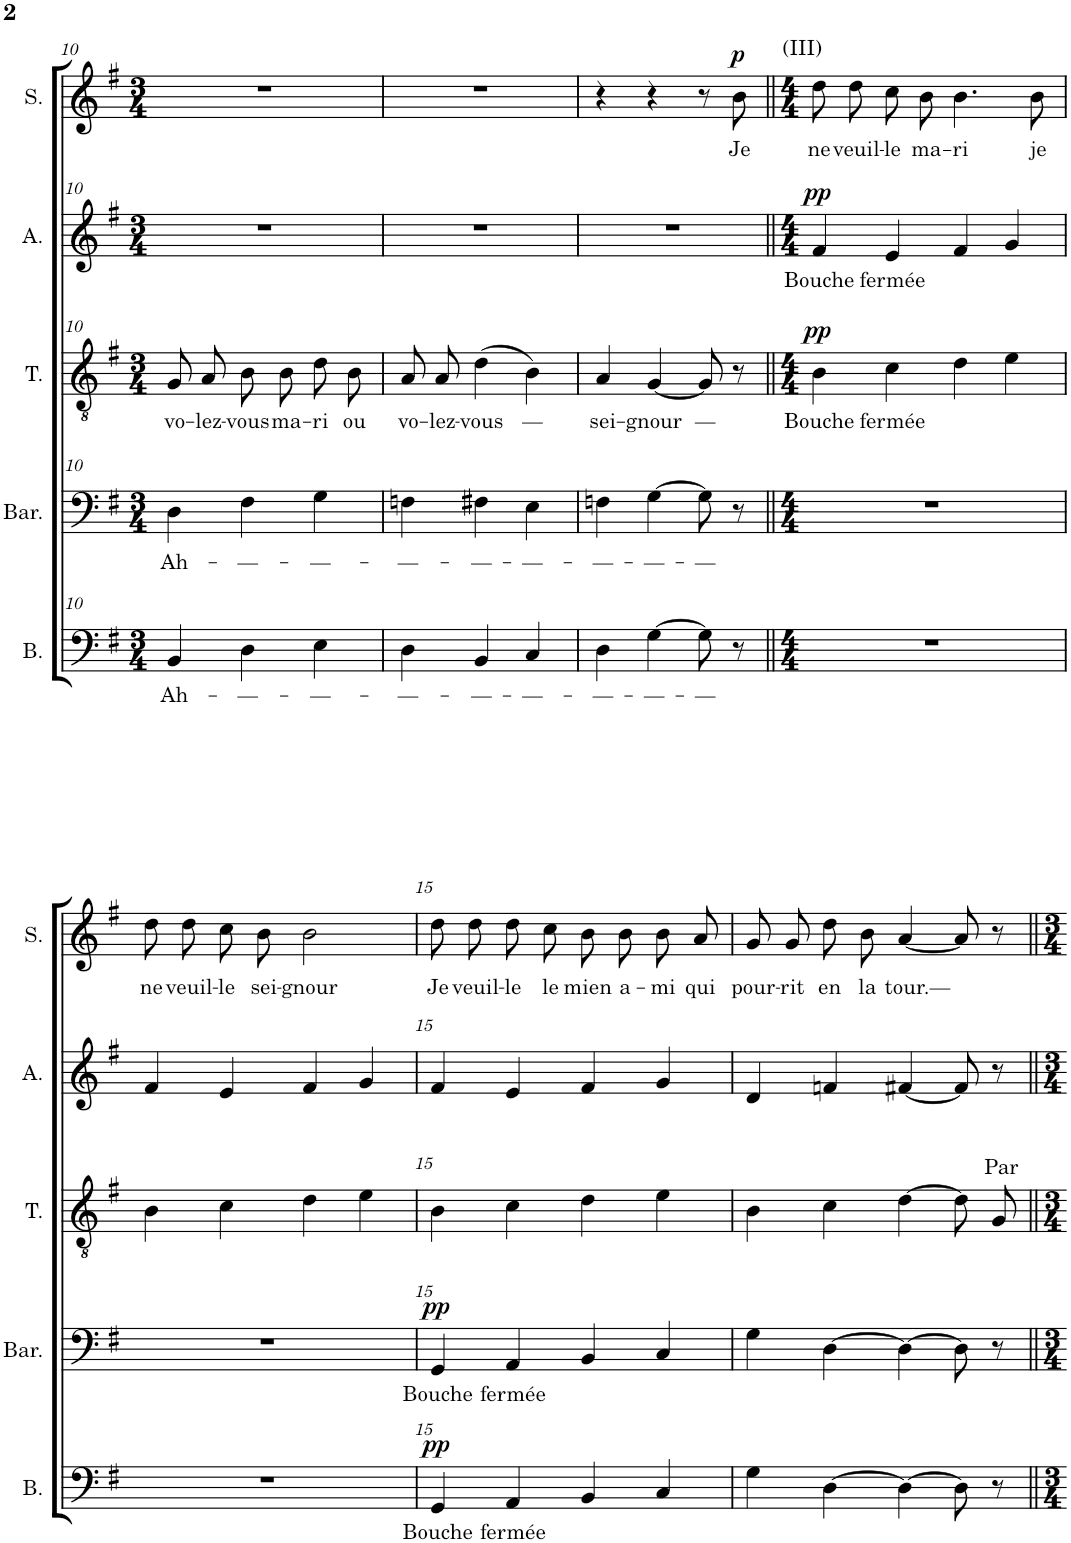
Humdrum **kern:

**kern	**text	**dynam	**kern	**text	**dynam	**kern	**text	**dynam	**kern	**text	**dynam	**kern	**text	**dynam
*part5	*part5	*part5	*part4	*part4	*part4	*part3	*part3	*part3	*part2	*part2	*part2	*part1	*part1	*part1
*staff5	*staff5	*staff5	*staff4	*staff4	*staff4	*staff3	*staff3	*staff3	*staff2	*staff2	*staff2	*staff1	*staff1	*staff1
*I"Basse	*	*	*I"Baryton	*	*	*I"Ténor	*	*	*I"Alto	*	*	*I"Soprano	*	*
*I'B.	*	*	*I'Bar.	*	*	*I'T.	*	*	*I'A.	*	*	*I'S.	*	*
!!LO:PB:g=z
*clefF4	*	*	*clefF4	*	*	*clefGv2	*	*	*clefG2	*	*	*clefG2	*	*
*k[f#]	*	*	*k[f#]	*	*	*k[f#]	*	*	*k[f#]	*	*	*k[f#]	*	*
*M3/4	*	*	*M3/4	*	*	*M3/4	*	*	*M3/4	*	*	*M3/4	*	*
=10	=10	=10	=10	=10	=10	=10	=10	=10	=10	=10	=10	=10	=10	=10
!	!LO:LY:b	!	!	!LO:LY:b	!	!	!LO:LY:b	!	!	!	!	!	!	!
4BB/	Ah-	.	4D\	Ah-	.	8G/L	vo-	.	2.r	.	.	2.r	.	.
!	!	!	!	!	!	!	!LO:LY:b	!	!	!	!	!	!	!
.	.	.	.	.	.	8A/J	-lez-	.	.	.	.	.	.	.
!	!LO:LY:b	!	!	!LO:LY:b	!	!	!LO:LY:b	!	!	!	!	!	!	!
4D\	-—-	.	4F#\	-—-	.	8B\L	-vous	.	.	.	.	.	.	.
!	!	!	!	!	!	!	!LO:LY:b	!	!	!	!	!	!	!
.	.	.	.	.	.	8B\J	ma-	.	.	.	.	.	.	.
!	!LO:LY:b	!	!	!LO:LY:b	!	!	!LO:LY:b	!	!	!	!	!	!	!
4E\	-—-	.	4G\	-—-	.	8d\L	-ri	.	.	.	.	.	.	.
!	!	!	!	!	!	!	!LO:LY:b	!	!	!	!	!	!	!
.	.	.	.	.	.	8B\J	ou	.	.	.	.	.	.	.
=11	=11	=11	=11	=11	=11	=11	=11	=11	=11	=11	=11	=11	=11	=11
!	!LO:LY:b	!	!	!LO:LY:b	!	!	!LO:LY:b	!	!	!	!	!	!	!
4D\	-—-	.	4Fn\	-—-	.	8A/L	vo-	.	2.r	.	.	2.r	.	.
!	!	!	!	!	!	!	!LO:LY:b	!	!	!	!	!	!	!
.	.	.	.	.	.	8A/J	-lez-	.	.	.	.	.	.	.
!	!LO:LY:b	!	!	!LO:LY:b	!	!	!LO:LY:b	!	!	!	!	!	!	!
4BB/	-—-	.	4F#X\	-—-	.	(4d\	-vous	.	.	.	.	.	.	.
!	!LO:LY:b	!	!	!LO:LY:b	!	!	!LO:LY:b	!	!	!	!	!	!	!
4C/	-—-	.	4E\	-—-	.	4B\)	—	.	.	.	.	.	.	.
=12	=12	=12	=12	=12	=12	=12	=12	=12	=12	=12	=12	=12	=12	=12
!	!LO:LY:b	!	!	!LO:LY:b	!	!	!LO:LY:b	!	!	!	!	!	!	!
4D\	-—-	.	4Fn\	-—-	.	4A/	sei-	.	2.r	.	.	4r	.	.
!	!LO:LY:b	!	!	!LO:LY:b	!	!	!LO:LY:b	!	!	!	!	!	!	!
[4G\	-—-	.	[4G\	-—-	.	[4G/	-gnour	.	.	.	.	4r	.	.
!	!LO:LY:b	!	!	!LO:LY:b	!	!	!LO:LY:b	!	!	!	!	!	!	!
8G\]	-—	.	8G\]	-—	.	8G/]	—	.	.	.	.	8r	.	.
!	!	!	!	!	!	!	!	!	!	!	!	!	!LO:LY:b	!LO:DY:a
8r	.	.	8r	.	.	8r	.	.	.	.	.	8b\	Je	p
=13||	=13||	=13||	=13||	=13||	=13||	=13||	=13||	=13||	=13||	=13||	=13||	=13||	=13||	=13||
*M4/4	*	*	*M4/4	*	*	*M4/4	*	*	*M4/4	*	*	*M4/4	*	*
!	!	!	!	!	!	!	!	!	!	!	!	!LO:TX:a:t=(III)	!	!
!	!	!	!	!	!	!	!LO:LY:b	!LO:DY:a	!	!LO:LY:b	!LO:DY:a	!	!LO:LY:b	!
1r	.	.	1r	.	.	4B\	Bouche	pp	4f#/	Bouche	pp	8dd\L	ne	.
!	!	!	!	!	!	!	!	!	!	!	!	!	!LO:LY:b	!
.	.	.	.	.	.	.	.	.	.	.	.	8dd\J	veuil-	.
!	!	!	!	!	!	!	!LO:LY:b	!	!	!LO:LY:b	!	!	!LO:LY:b	!
.	.	.	.	.	.	4c\	fermée	.	4e/	fermée	.	8cc\L	-le	.
!	!	!	!	!	!	!	!	!	!	!	!	!	!LO:LY:b	!
.	.	.	.	.	.	.	.	.	.	.	.	8b\J	ma-	.
!	!	!	!	!	!	!	!	!	!	!	!	!	!LO:LY:b	!
.	.	.	.	.	.	4d\	.	.	4f#/	.	.	4.b\	-ri	.
.	.	.	.	.	.	4e\	.	.	4g/	.	.	.	.	.
!	!	!	!	!	!	!	!	!	!	!	!	!	!LO:LY:b	!
.	.	.	.	.	.	.	.	.	.	.	.	8b\	je	.
!!LO:LB:g=z
=14	=14	=14	=14	=14	=14	=14	=14	=14	=14	=14	=14	=14	=14	=14
!	!	!	!	!	!	!	!	!	!	!	!	!	!LO:LY:b	!
1r	.	.	1r	.	.	4B\	.	.	4f#/	.	.	8dd\L	ne	.
!	!	!	!	!	!	!	!	!	!	!	!	!	!LO:LY:b	!
.	.	.	.	.	.	.	.	.	.	.	.	8dd\J	veuil-	.
!	!	!	!	!	!	!	!	!	!	!	!	!	!LO:LY:b	!
.	.	.	.	.	.	4c\	.	.	4e/	.	.	8cc\L	-le	.
!	!	!	!	!	!	!	!	!	!	!	!	!	!LO:LY:b	!
.	.	.	.	.	.	.	.	.	.	.	.	8b\J	sei-	.
!	!	!	!	!	!	!	!	!	!	!	!	!	!LO:LY:b	!
.	.	.	.	.	.	4d\	.	.	4f#/	.	.	2b\	-gnour	.
.	.	.	.	.	.	4e\	.	.	4g/	.	.	.	.	.
=15	=15	=15	=15	=15	=15	=15	=15	=15	=15	=15	=15	=15	=15	=15
!	!LO:LY:b	!LO:DY:a	!	!LO:LY:b	!LO:DY:a	!	!	!	!	!	!	!	!LO:LY:b	!
4GG/	Bouche	pp	4GG/	Bouche	pp	4B\	.	.	4f#/	.	.	8dd\L	Je	.
!	!	!	!	!	!	!	!	!	!	!	!	!	!LO:LY:b	!
.	.	.	.	.	.	.	.	.	.	.	.	8dd\J	veuil-	.
!	!LO:LY:b	!	!	!LO:LY:b	!	!	!	!	!	!	!	!	!LO:LY:b	!
4AA/	fermée	.	4AA/	fermée	.	4c\	.	.	4e/	.	.	8dd\L	-le	.
!	!	!	!	!	!	!	!	!	!	!	!	!	!LO:LY:b	!
.	.	.	.	.	.	.	.	.	.	.	.	8cc\J	le	.
!	!	!	!	!	!	!	!	!	!	!	!	!	!LO:LY:b	!
4BB/	.	.	4BB/	.	.	4d\	.	.	4f#/	.	.	8b\L	mien	.
!	!	!	!	!	!	!	!	!	!	!	!	!	!LO:LY:b	!
.	.	.	.	.	.	.	.	.	.	.	.	8b\J	a-	.
!	!	!	!	!	!	!	!	!	!	!	!	!	!LO:LY:b	!
4C/	.	.	4C/	.	.	4e\	.	.	4g/	.	.	8b/L	-mi	.
!	!	!	!	!	!	!	!	!	!	!	!	!	!LO:LY:b	!
.	.	.	.	.	.	.	.	.	.	.	.	8a/J	qui	.
=16	=16	=16	=16	=16	=16	=16	=16	=16	=16	=16	=16	=16	=16	=16
!	!	!	!	!	!	!	!	!	!	!	!	!	!LO:LY:b	!
4G\	.	.	4G\	.	.	4B\	.	.	4d/	.	.	8g/L	pour-	.
!	!	!	!	!	!	!	!	!	!	!	!	!	!LO:LY:b	!
.	.	.	.	.	.	.	.	.	.	.	.	8g/J	-rit	.
!	!	!	!	!	!	!	!	!	!	!	!	!	!LO:LY:b	!
[4D\	.	.	[4D\	.	.	4c\	.	.	4fn/	.	.	8dd\L	en	.
!	!	!	!	!	!	!	!	!	!	!	!	!	!LO:LY:b	!
.	.	.	.	.	.	.	.	.	.	.	.	8b\J	la	.
!	!	!	!	!	!	!	!	!	!	!	!	!	!LO:LY:b	!
4D\_	.	.	4D\_	.	.	[4d\	.	.	[4f#X/	.	.	[4a/	tour.—	.
8D\]	.	.	8D\]	.	.	8d\L]	.	.	8f#/]	.	.	8a/]	.	.
!	!	!	!	!	!	!	!LO:LY:a	!	!	!	!	!	!	!
8r	.	.	8r	.	.	8G\J	Par	.	8r	.	.	8r	.	.
=||	=||	=||	=||	=||	=||	=||	=||	=||	=||	=||	=||	=||	=||	=||
*-	*-	*-	*-	*-	*-	*-	*-	*-	*-	*-	*-	*-	*-	*-
